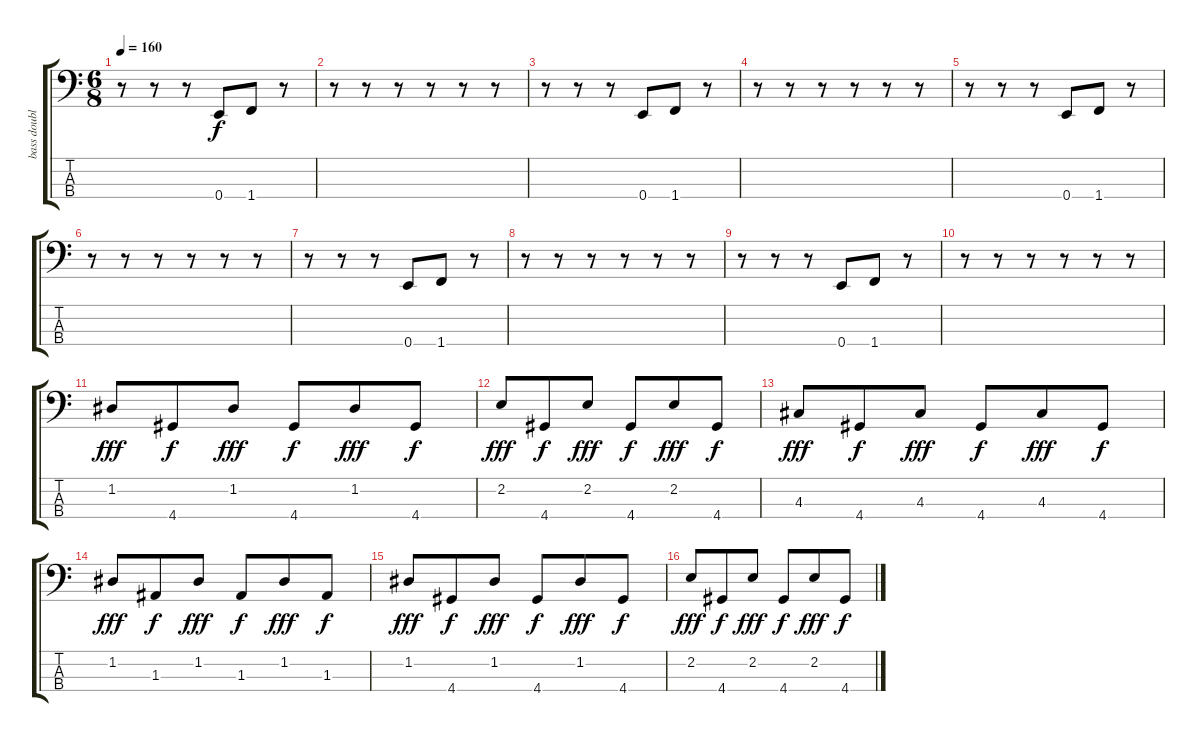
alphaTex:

\track ("bass double" "bass doubl") {instrument slapbass1}
\staff {score tabs}
\tuning (G2 D2 A1 E1) {hide}
\ts (6 8)
\tempo 160
\clef f4
\ks c
r.8{dy f} r.8 r.8 0.4.8 1.4.8 r.8 |
r.8 r.8 r.8 r.8 r.8 r.8 |
r.8 r.8 r.8 0.4.8 1.4.8 r.8 |
r.8 r.8 r.8 r.8 r.8 r.8 |
r.8 r.8 r.8 0.4.8 1.4.8 r.8 |
r.8 r.8 r.8 r.8 r.8 r.8 |
r.8 r.8 r.8 0.4.8 1.4.8 r.8 |
r.8 r.8 r.8 r.8 r.8 r.8 |
r.8 r.8 r.8 0.4.8 1.4.8 r.8 |
r.8 r.8 r.8 r.8 r.8 r.8 |
1.2.8{dy fff} 4.4.8{dy f} 1.2.8{dy fff} 4.4.8{dy f} 1.2.8{dy fff} 4.4.8{dy f} |
2.2.8{dy fff} 4.4.8{dy f} 2.2.8{dy fff} 4.4.8{dy f} 2.2.8{dy fff} 4.4.8{dy f} |
4.3.8{dy fff} 4.4.8{dy f} 4.3.8{dy fff} 4.4.8{dy f} 4.3.8{dy fff} 4.4.8{dy f} |
1.2.8{dy fff} 1.3.8{dy f} 1.2.8{dy fff} 1.3.8{dy f} 1.2.8{dy fff} 1.3.8{dy f} |
1.2.8{dy fff} 4.4.8{dy f} 1.2.8{dy fff} 4.4.8{dy f} 1.2.8{dy fff} 4.4.8{dy f} |
2.2.8{dy fff} 4.4.8{dy f} 2.2.8{dy fff} 4.4.8{dy f} 2.2.8{dy fff} 4.4.8{dy f}
